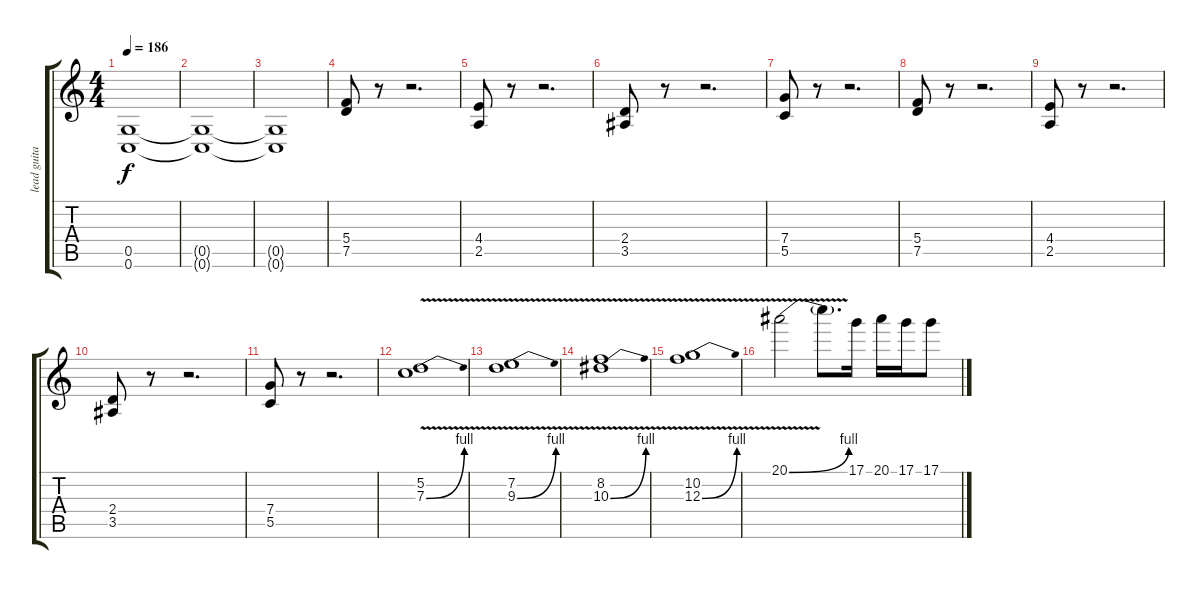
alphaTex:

\track ("lead guitar" "lead guita") {instrument distortionguitar}
\staff {score tabs}
\tuning (D4 A3 F3 C3 G2 C2) {hide}
\ts (4 4)
\tempo 186
\clef g2
\ks c
(0.5{t} 0.6{t}).1{dy f} |
(0.5{t} 0.6{t}).1 |
(0.5{t} 0.6{t}).1 |
(5.4 7.5).8 r.8 r.2{d} |
(4.4 2.5).8 r.8 r.2{d} |
(2.4 3.5).8 r.8 r.2{d} |
(7.4 5.5).8 r.8 r.2{d} |
(5.4 7.5).8 r.8 r.2{d} |
(4.4 2.5).8 r.8 r.2{d} |
(2.4 3.5).8 r.8 r.2{d} |
(7.4 5.5).8 r.8 r.2{d} |
(5.2 7.3{be (bend 0 0 60 4) v}).1 |
(7.2 9.3{be (bend 0 0 60 4) v}).1 |
(8.2 10.3{be (bend 0 0 60 4) v}).1 |
(10.2 12.3{be (bend 0 0 60 4) v}).1 |
20.1{be (bend 0 0 60 4) v}.2 20.1{t}.8{d} 17.1.16 20.1.16 17.1.16 17.1.8
